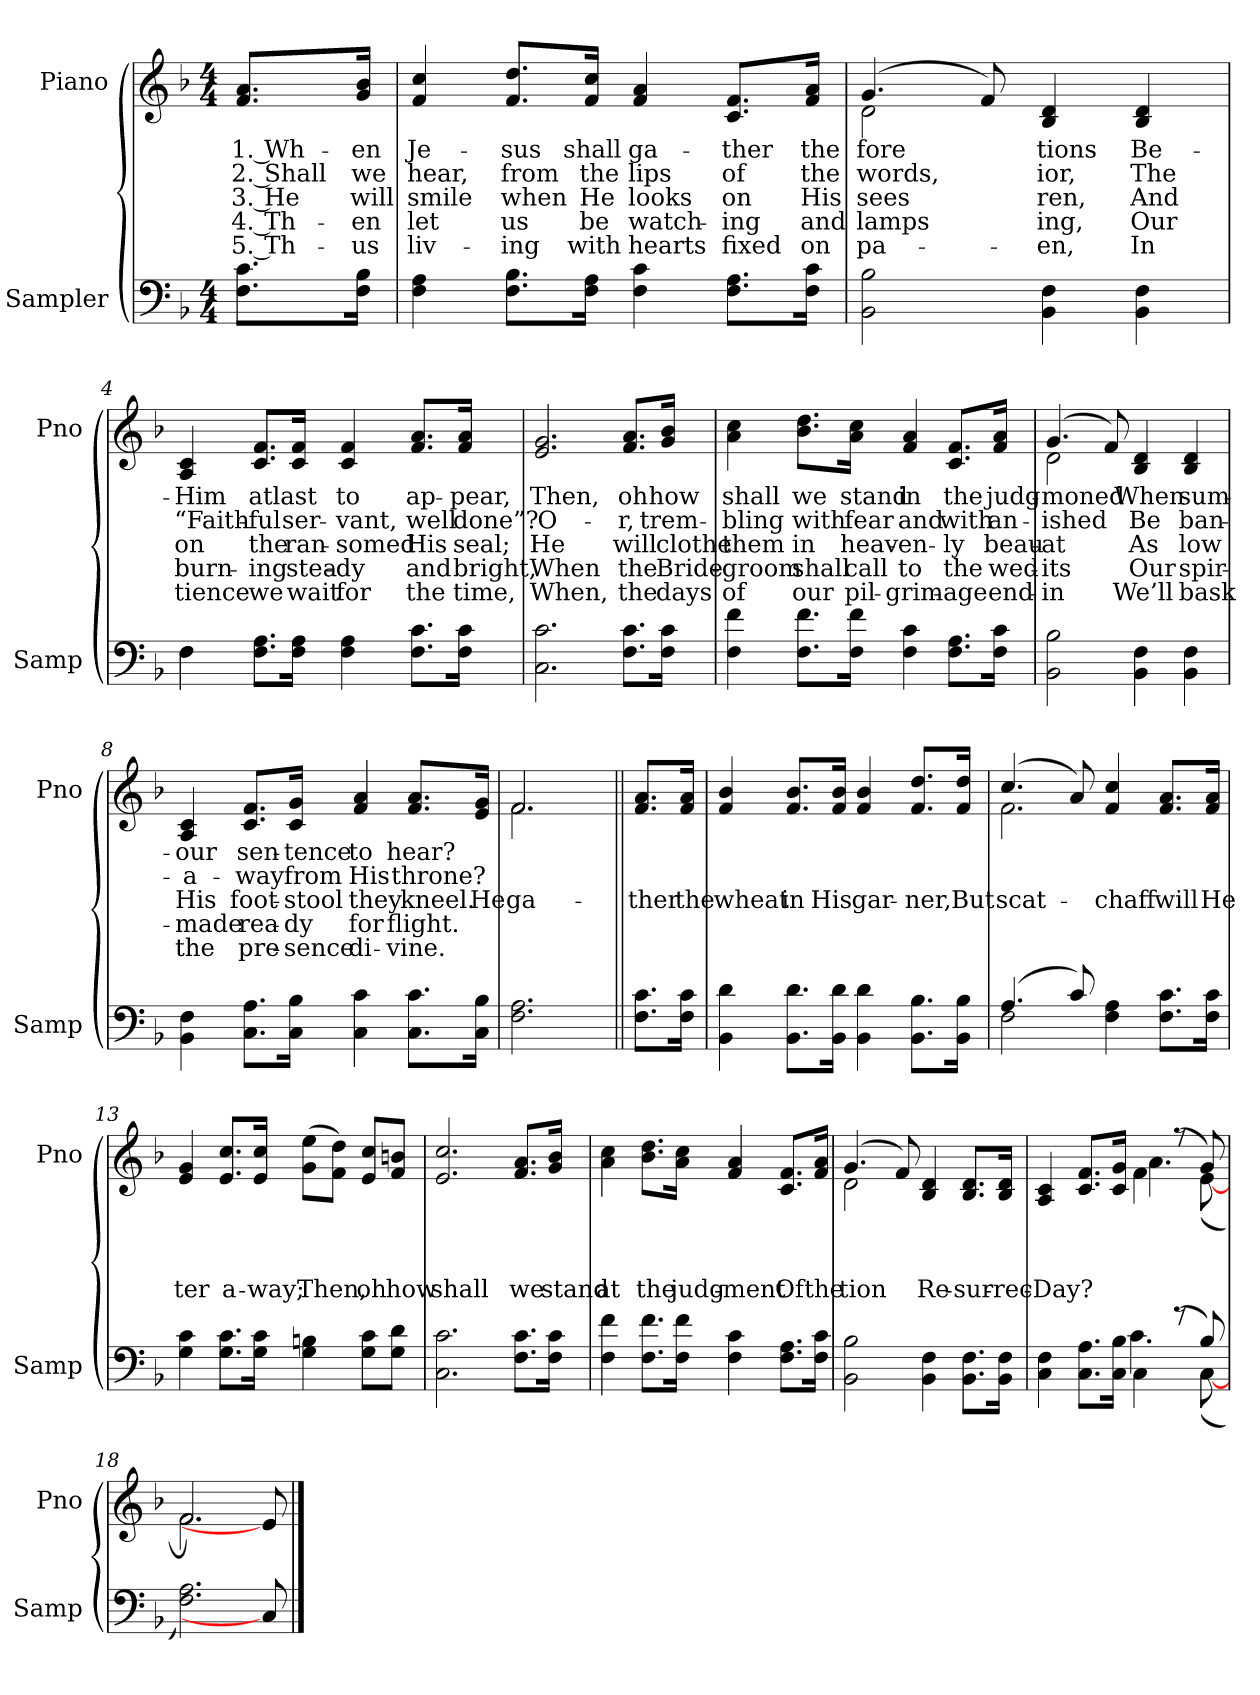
**kern	**kern	**text	**text	**text	**text	**text
*part2	*part1	*part1	*part1	*part1	*part1	*part1
*staff2	*staff1	*staff1	*staff1	*staff1	*staff1	*staff1
*I"Sampler	*I"Piano	*	*	*	*	*
*I'Samp	*I'Pno	*	*	*	*	*
*clefF4	*clefG2	*	*	*	*	*
*k[b-]	*k[b-]	*	*	*	*	*
*F:	*F:	*	*	*	*	*
*M4/4	*M4/4	*	*	*	*	*
=1	=1	=1	=1	=1	=1	=1
8.F\ 8.c\L	8.f/ 8.a/L	1. Wh-	2. Shall	3. He	4. Th-	5. Th-
16F\ 16B-\Jk	16g/ 16b-/Jk	-en	we	will	-en	-us
=2	=2	=2	=2	=2	=2	=2
4F 4A	4f 4cc	Je-	hear,	smile	let	liv-
8.F\ 8.B-\L	8.f/ 8.dd/L	-sus	from	when	us	-ing
16F\ 16A\Jk	16f/ 16cc/Jk	shall	the	He	be	with
4F 4c	4f 4a	ga-	lips	looks	watch-	hearts
8.F\ 8.A\L	8.c/ 8.f/L	-ther	of	on	-ing	fixed
16F\ 16c\Jk	16f/ 16a/Jk	the	the	His	and	on
=3	=3	=3	=3	=3	=3	=3
*	*^	*	*	*	*	*
2BB- 2B-	(4.g/	2d	-fore	words,	sees	lamps	pa-
.	8f/)	.	.	.	.	.	.
4BB- 4F	4B- 4d	2ryy	-tions	-ior,	-ren,	-ing,	-en,
4BB- 4F	4B- 4d	.	Be-	The	And	Our	In
*	*v	*v	*	*	*	*	*
=4	=4	=4	=4	=4	=4	=4
*^	*	*	*	*	*	*
4F\	4F	4A 4c	Him	“Faith-	on	burn-	-tience
8.F\ 8.A\L	2.ryy	8.c/ 8.f/L	at	-ful	the	-ing	we
16F\ 16A\Jk	.	16c/ 16f/Jk	last	ser-	ran-	stea-	wait
4F 4A	.	4c 4f	to	-vant,	-somed	-dy	for
8.F\ 8.c\L	.	8.f/ 8.a/L	ap-	well	His	and	the
16F\ 16c\Jk	.	16f/ 16a/Jk	-pear,	done”?	seal;	bright,	time,
*v	*v	*	*	*	*	*	*
=5	=5	=5	=5	=5	=5	=5
2.C 2.c	2.e 2.g	Then,	O-	He	When	When,
8.F\ 8.c\L	8.f/ 8.a/L	oh	-r,	will	the	the
16F\ 16c\Jk	16g/ 16b-/Jk	how	trem-	clothe	Bride-	days
=6	=6	=6	=6	=6	=6	=6
4F 4f	4a 4cc	shall	-bling	them	-groom	of
8.F\ 8.f\L	8.b-\ 8.dd\L	we	with	in	shall	our
16F\ 16f\Jk	16a\ 16cc\Jk	stand	fear	heav-	call	pil-
4F 4c	4f 4a	in	and	-en-	to	-grim-
8.F\ 8.A\L	8.c/ 8.f/L	the	with	-ly	the	-age
16F\ 16c\Jk	16f/ 16a/Jk	judg-	an-	beau-	wed-	end-
=7	=7	=7	=7	=7	=7	=7
*	*^	*	*	*	*	*
2BB- 2B-	(4.g/	2d	-moned	-ished	at	-its	in
.	8f/)	.	.	.	.	.	.
4BB- 4F	4B- 4d	2ryy	When	Be	As	Our	We’ll
4BB- 4F	4B- 4d	.	sum-	ban-	low	spir-	bask
*	*v	*v	*	*	*	*	*
=8	=8	=8	=8	=8	=8	=8
4BB- 4F	4A 4c	our	a-	His	made	the
8.C\ 8.A\L	8.c/ 8.f/L	sen-	-way	foot-	rea-	pre-
16C\ 16B-\Jk	16c/ 16g/Jk	-tence	from	-stool	-dy	-sence
4C 4c	4f 4a	to	His	they	for	di-
8.C\ 8.c\L	8.f/ 8.a/L	hear?	throne?	kneel.	flight.	-vine.
16C\ 16B-\Jk	16e/ 16g/Jk	.	.	He	.	.
=9	=9	=9	=9	=9	=9	=9
*	*^	*	*	*	*	*
2.F 2.A	2.f/	2.f	.	.	ga-	.	.
=10||	=10||	=10||	=10||	=10||	=10||	=10||	=10||
!	!LO:TX:t=Refrain	!	!	!	!	!	!
*	*v	*v	*	*	*	*	*
8.F\ 8.c\L	8.f/ 8.a/L	.	.	-ther	.	.
16F\ 16c\Jk	16f/ 16a/Jk	.	.	the	.	.
=11	=11	=11	=11	=11	=11	=11
4BB- 4d	4f 4b-	.	.	wheat	.	.
8.BB-\ 8.d\L	8.f/ 8.b-/L	.	.	in	.	.
16BB-\ 16d\Jk	16f/ 16b-/Jk	.	.	His	.	.
4BB- 4d	4f 4b-	.	.	gar-	.	.
8.BB-\ 8.B-\L	8.f/ 8.dd/L	.	.	-ner,	.	.
16BB-\ 16B-\Jk	16f/ 16dd/Jk	.	.	But	.	.
=12	=12	=12	=12	=12	=12	=12
*^	*^	*	*	*	*	*
(4.A/	2F	(4.cc/	2.f	.	.	scat-	.	.
8c/)	.	8a/)	.	.	.	.	.	.
4F 4A	2ryy	4f/ 4cc/	.	.	.	chaff	.	.
8.F\ 8.c\L	.	8.f/ 8.a/L	4ryy	.	.	will	.	.
16F\ 16c\Jk	.	16f/ 16a/Jk	.	.	.	He	.	.
*v	*v	*	*	*	*	*	*	*
*	*v	*v	*	*	*	*	*
=13	=13	=13	=13	=13	=13	=13
4G 4c	4e 4g	.	.	-ter	.	.
8.G\ 8.c\L	8.e/ 8.cc/L	.	.	a-	.	.
16G\ 16c\Jk	16e/ 16cc/Jk	.	.	-way;	.	.
4G 4Bn	(8g\ 8ee\L	.	.	Then,	.	.
.	8f\ 8dd\J)	.	.	.	.	.
8G\ 8c\L	8e/ 8cc/L	.	.	oh	.	.
8G\ 8d\J	8f/ 8bn/J	.	.	how	.	.
=14	=14	=14	=14	=14	=14	=14
2.C 2.c	2.e 2.cc	.	.	shall	.	.
8.F\ 8.c\L	8.f/ 8.a/L	.	.	we	.	.
16F\ 16c\Jk	16g/ 16b-/Jk	.	.	stand	.	.
=15	=15	=15	=15	=15	=15	=15
4F 4f	4a 4cc	.	.	at	.	.
8.F\ 8.f\L	8.b-\ 8.dd\L	.	.	the	.	.
16F\ 16f\Jk	16a\ 16cc\Jk	.	.	judg-	.	.
4F 4c	4f 4a	.	.	-ment	.	.
8.F\ 8.A\L	8.c/ 8.f/L	.	.	Of	.	.
16F\ 16c\Jk	16f/ 16a/Jk	.	.	the	.	.
=16	=16	=16	=16	=16	=16	=16
*	*^	*	*	*	*	*
2BB- 2B-	(4.g/	2d	.	.	-tion	.	.
.	8f/)	.	.	.	.	.	.
4BB- 4F	4B- 4d	2ryy	.	.	Re-	.	.
8.BB-\ 8.F\L	8.B-/ 8.d/L	.	.	.	-sur-	.	.
16BB-\ 16F\Jk	16B-/ 16d/Jk	.	.	.	-rec-	.	.
=17	=17	=17	=17	=17	=17	=17	=17
*^	*	*	*	*	*	*	*
4C 4F	2ryy	4A 4c	2ryy	.	.	Day?	.	.
8.C\ 8.A\L	.	8.c/ 8.f/L	.	.	.	.	.	.
16C\ 16B-\Jk	.	16c/ 16g/Jk	.	.	.	.	.	.
4C\	4.c	4f\	4.a	.	.	.	.	.
(8r	.	(8r	.	.	.	.	.	.
8B-/)	([8C	8g/)	([8e	.	.	.	.	.
*v	*v	*	*	*	*	*	*	*
=18	=18	=18	=18	=18	=18	=18	=18
2.F 2.A)	2.f/)	2.f	.	.	.	.	.
8C]	8ryy	8e]	.	.	.	.	.
*	*v	*v	*	*	*	*	*
==	==	==	==	==	==	==
*-	*-	*-	*-	*-	*-	*-
